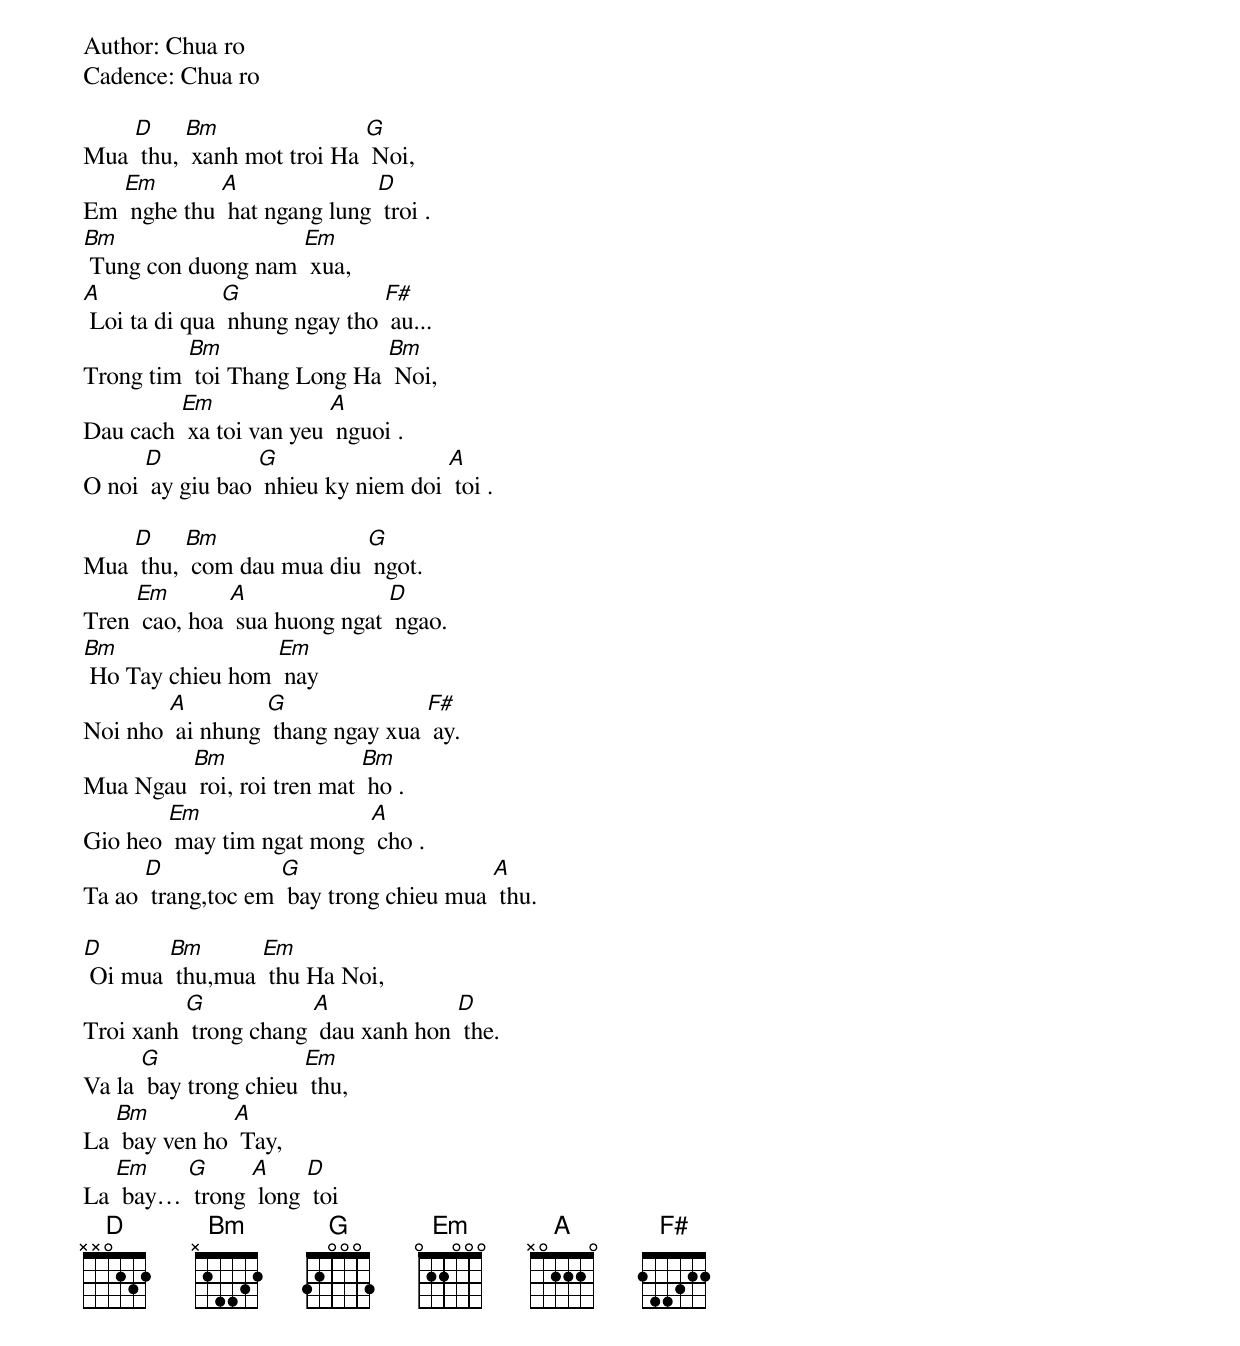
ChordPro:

Author: Chua ro
Cadence: Chua ro

Mua [D] thu, [Bm] xanh mot troi Ha [G] Noi,
Em [Em] nghe thu [A] hat ngang lung [D] troi .
[Bm] Tung con duong nam [Em] xua,
[A] Loi ta di qua [G] nhung ngay tho [F#] au...
Trong tim [Bm] toi Thang Long Ha [Bm] Noi,
Dau cach [Em] xa toi van yeu [A] nguoi .
O noi [D] ay giu bao [G] nhieu ky niem doi [A] toi .

Mua [D] thu, [Bm] com dau mua diu [G] ngot.
Tren [Em] cao, hoa [A] sua huong ngat [D] ngao.
[Bm] Ho Tay chieu hom [Em] nay
Noi nho [A] ai nhung [G] thang ngay xua [F#] ay.
Mua Ngau [Bm] roi, roi tren mat [Bm] ho .
Gio heo [Em] may tim ngat mong [A] cho .
Ta ao [D] trang,toc em [G] bay trong chieu mua [A] thu.

[D] Oi mua [Bm] thu,mua [Em] thu Ha Noi,
Troi xanh [G] trong chang [A] dau xanh hon [D] the.
Va la [G] bay trong chieu [Em] thu,
La [Bm] bay ven ho [A] Tay,
La [Em] bay [G] trong [A] long [D] toi
